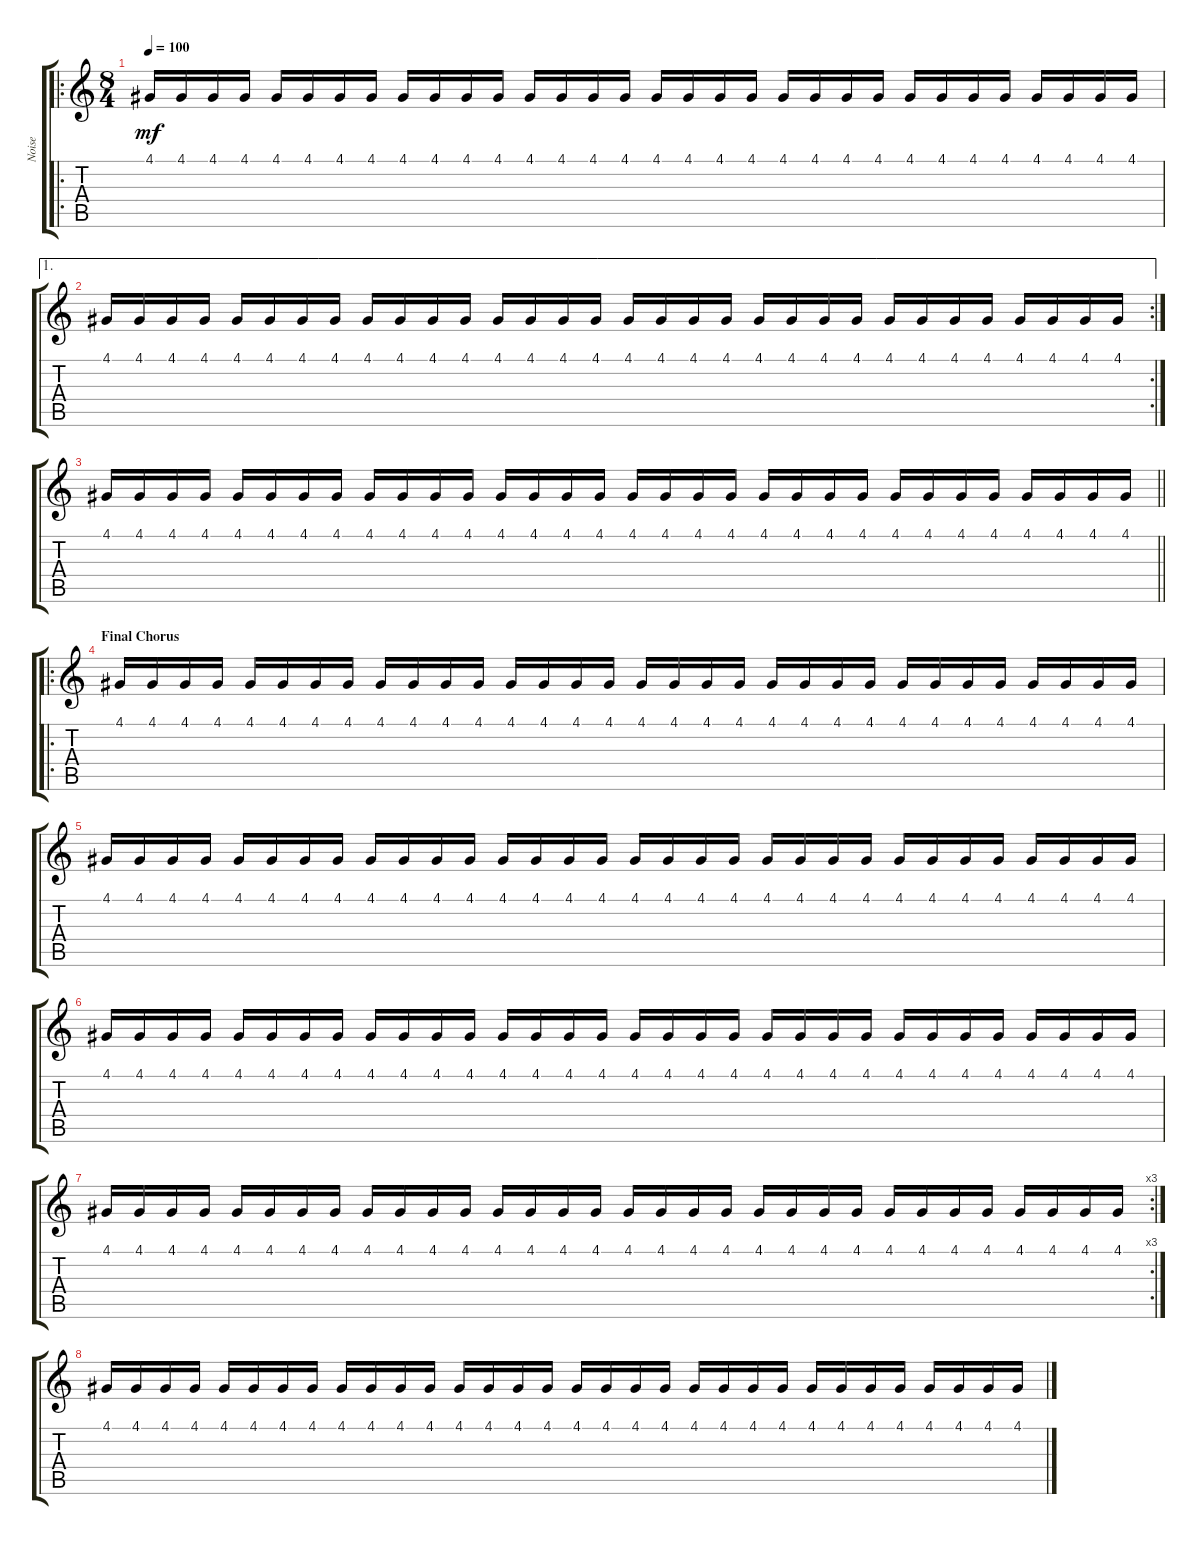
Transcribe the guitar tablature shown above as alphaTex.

\track ("Noise" "Noise") {instrument xylophone}
\staff {score tabs}
\tuning (E4 B3 G3 D3 A2 E2) {hide}
\ro
\ts (8 4)
\tempo 100
\clef g2
\ks c
4.1.16{dy mf} 4.1.16 4.1.16 4.1.16 4.1.16 4.1.16 4.1.16 4.1.16 4.1.16 4.1.16 4.1.16 4.1.16 4.1.16 4.1.16 4.1.16 4.1.16 4.1.16 4.1.16 4.1.16 4.1.16 4.1.16 4.1.16 4.1.16 4.1.16 4.1.16 4.1.16 4.1.16 4.1.16 4.1.16 4.1.16 4.1.16 4.1.16 |
\ae 1
\rc 2
4.1.16 4.1.16 4.1.16 4.1.16 4.1.16 4.1.16 4.1.16 4.1.16 4.1.16 4.1.16 4.1.16 4.1.16 4.1.16 4.1.16 4.1.16 4.1.16 4.1.16 4.1.16 4.1.16 4.1.16 4.1.16 4.1.16 4.1.16 4.1.16 4.1.16 4.1.16 4.1.16 4.1.16 4.1.16 4.1.16 4.1.16 4.1.16 |
\barLineRight lightlight
4.1.16 4.1.16 4.1.16 4.1.16 4.1.16 4.1.16 4.1.16 4.1.16 4.1.16 4.1.16 4.1.16 4.1.16 4.1.16 4.1.16 4.1.16 4.1.16 4.1.16 4.1.16 4.1.16 4.1.16 4.1.16 4.1.16 4.1.16 4.1.16 4.1.16 4.1.16 4.1.16 4.1.16 4.1.16 4.1.16 4.1.16 4.1.16 |
\ro
\section ("" "Final Chorus")
4.1.16 4.1.16 4.1.16 4.1.16 4.1.16 4.1.16 4.1.16 4.1.16 4.1.16 4.1.16 4.1.16 4.1.16 4.1.16 4.1.16 4.1.16 4.1.16 4.1.16 4.1.16 4.1.16 4.1.16 4.1.16 4.1.16 4.1.16 4.1.16 4.1.16 4.1.16 4.1.16 4.1.16 4.1.16 4.1.16 4.1.16 4.1.16 |
4.1.16 4.1.16 4.1.16 4.1.16 4.1.16 4.1.16 4.1.16 4.1.16 4.1.16 4.1.16 4.1.16 4.1.16 4.1.16 4.1.16 4.1.16 4.1.16 4.1.16 4.1.16 4.1.16 4.1.16 4.1.16 4.1.16 4.1.16 4.1.16 4.1.16 4.1.16 4.1.16 4.1.16 4.1.16 4.1.16 4.1.16 4.1.16 |
4.1.16 4.1.16 4.1.16 4.1.16 4.1.16 4.1.16 4.1.16 4.1.16 4.1.16 4.1.16 4.1.16 4.1.16 4.1.16 4.1.16 4.1.16 4.1.16 4.1.16 4.1.16 4.1.16 4.1.16 4.1.16 4.1.16 4.1.16 4.1.16 4.1.16 4.1.16 4.1.16 4.1.16 4.1.16 4.1.16 4.1.16 4.1.16 |
\rc 3
4.1.16 4.1.16 4.1.16 4.1.16 4.1.16 4.1.16 4.1.16 4.1.16 4.1.16 4.1.16 4.1.16 4.1.16 4.1.16 4.1.16 4.1.16 4.1.16 4.1.16 4.1.16 4.1.16 4.1.16 4.1.16 4.1.16 4.1.16 4.1.16 4.1.16 4.1.16 4.1.16 4.1.16 4.1.16 4.1.16 4.1.16 4.1.16 |
4.1.16 4.1.16 4.1.16 4.1.16 4.1.16 4.1.16 4.1.16 4.1.16 4.1.16 4.1.16 4.1.16 4.1.16 4.1.16 4.1.16 4.1.16 4.1.16 4.1.16 4.1.16 4.1.16 4.1.16 4.1.16 4.1.16 4.1.16 4.1.16 4.1.16 4.1.16 4.1.16 4.1.16 4.1.16 4.1.16 4.1.16 4.1.16
